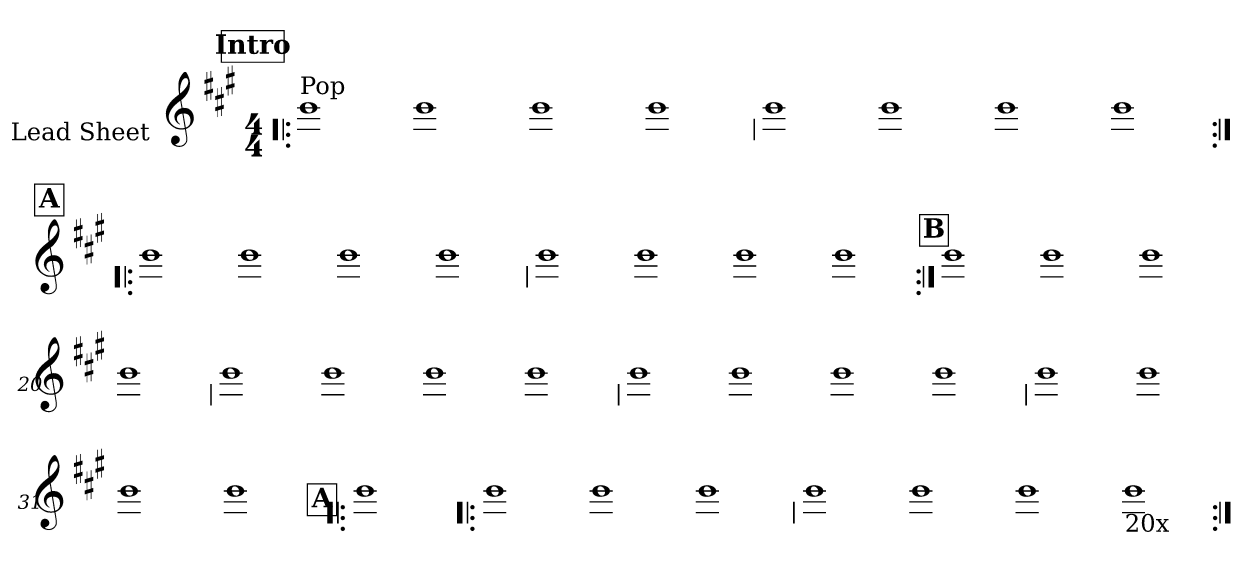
**kern
*part1
*staff1
*I"Lead Sheet
*stria0
*clefG2
*k[f#c#g#]
*f#:
*M4/4
*MM115
!!LO:REH:place=s1:a:t=Intro
=1!|:
!LO:TX:a:t=Pop
1b
=2-
1b
=3-
1b
=4-
1b
!!LO:LB:g=z
=5
1b
=6-
1b
=7-
1b
=8-
1b
!!LO:LB:g=z
!!LO:REH:place=s1:a:t=A
=9:|!|:
1b
=10-
1b
=11-
1b
=12-
1b
!!LO:LB:g=z
=13
1b
=14-
1b
=15-
1b
=16-
1b
!!LO:LB:g=z
!!LO:REH:place=s1:a:t=B
=17:|!
1b
=18-
1b
=19-
1b
=20-
1b
!!LO:LB:g=z
=21
1b
=22-
1b
=23-
1b
=24-
1b
!!LO:LB:g=z
=25
1b
=26-
1b
=27-
1b
=28-
1b
!!LO:LB:g=z
=29
1b
=30-
1b
=31-
1b
=32-
1b
!!LO:LB:g=z
!!LO:REH:place=s1:a:t=A
=33|!:
1b
=34-
1b
=35-
1b
=36-
1b
!!LO:LB:g=z
=37
1b
=38-
1b
=39-
1b
=40-
!LO:TX:b:t=20x
1b
=:|!
*-
